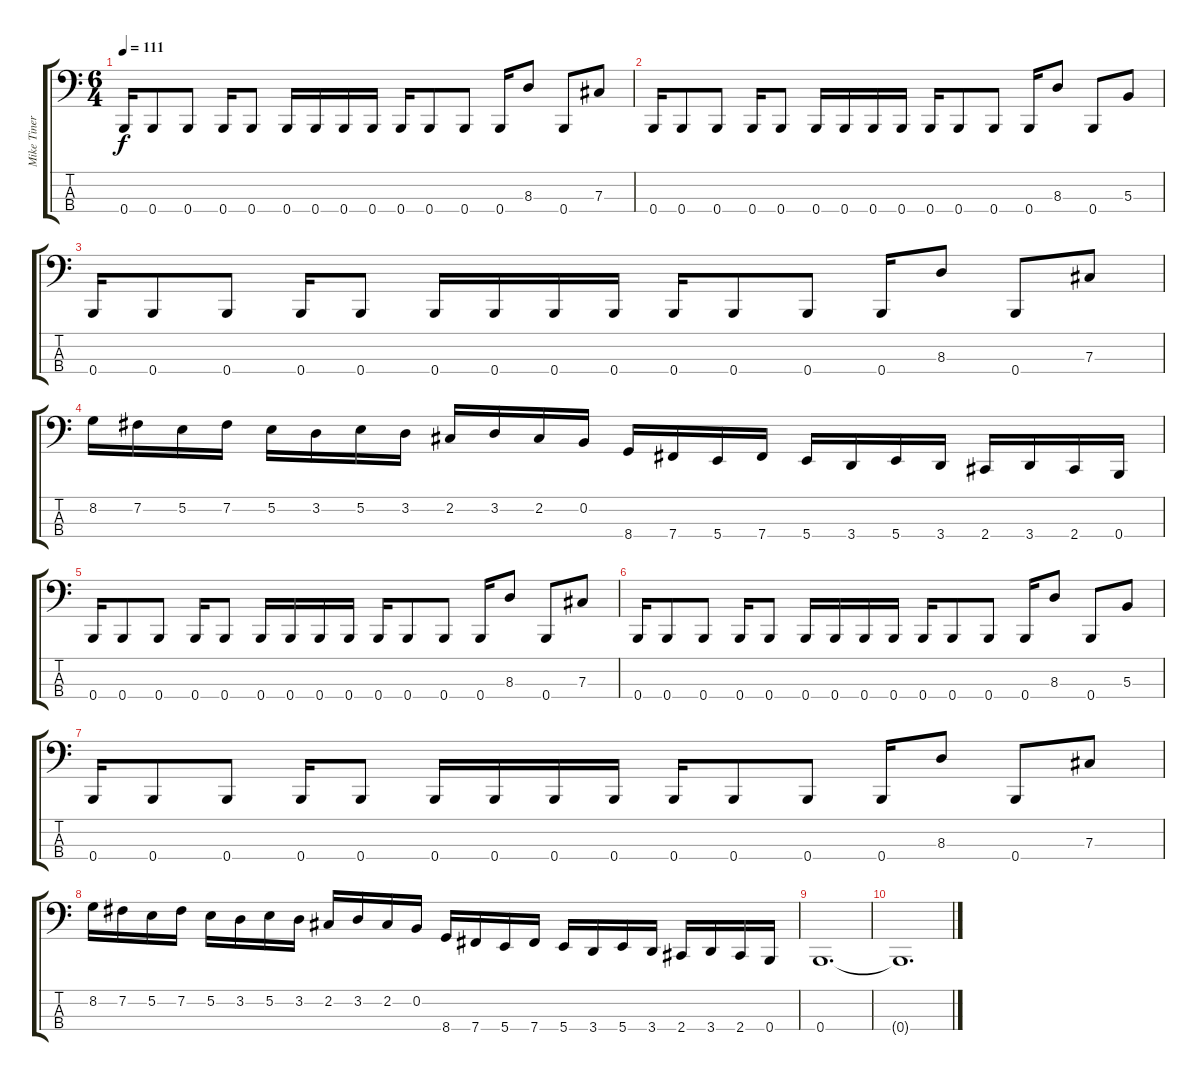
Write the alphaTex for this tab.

\track ("Mike Tiner (Bass)" "Mike Tiner") {instrument electricbassfinger}
\staff {score tabs}
\tuning (E2 B1 Gb1 B0) {hide}
\ts (6 4)
\tempo 111
\clef f4
\ks c
0.4.16{dy f} 0.4.8 0.4.8 0.4.16 0.4.8 0.4.16 0.4.16 0.4.16 0.4.16 0.4.16 0.4.8 0.4.8 0.4.16 8.3.8 0.4.8 7.3.8 |
0.4.16 0.4.8 0.4.8 0.4.16 0.4.8 0.4.16 0.4.16 0.4.16 0.4.16 0.4.16 0.4.8 0.4.8 0.4.16 8.3.8 0.4.8 5.3.8 |
0.4.16 0.4.8 0.4.8 0.4.16 0.4.8 0.4.16 0.4.16 0.4.16 0.4.16 0.4.16 0.4.8 0.4.8 0.4.16 8.3.8 0.4.8 7.3.8 |
8.2.16 7.2.16 5.2.16 7.2.16 5.2.16 3.2.16 5.2.16 3.2.16 2.2.16 3.2.16 2.2.16 0.2.16 8.4.16 7.4.16 5.4.16 7.4.16 5.4.16 3.4.16 5.4.16 3.4.16 2.4.16 3.4.16 2.4.16 0.4.16 |
0.4.16 0.4.8 0.4.8 0.4.16 0.4.8 0.4.16 0.4.16 0.4.16 0.4.16 0.4.16 0.4.8 0.4.8 0.4.16 8.3.8 0.4.8 7.3.8 |
0.4.16 0.4.8 0.4.8 0.4.16 0.4.8 0.4.16 0.4.16 0.4.16 0.4.16 0.4.16 0.4.8 0.4.8 0.4.16 8.3.8 0.4.8 5.3.8 |
0.4.16 0.4.8 0.4.8 0.4.16 0.4.8 0.4.16 0.4.16 0.4.16 0.4.16 0.4.16 0.4.8 0.4.8 0.4.16 8.3.8 0.4.8 7.3.8 |
8.2.16 7.2.16 5.2.16 7.2.16 5.2.16 3.2.16 5.2.16 3.2.16 2.2.16 3.2.16 2.2.16 0.2.16 8.4.16 7.4.16 5.4.16 7.4.16 5.4.16 3.4.16 5.4.16 3.4.16 2.4.16 3.4.16 2.4.16 0.4.16 |
0.4.1{d} |
0.4{t}.1{d}
